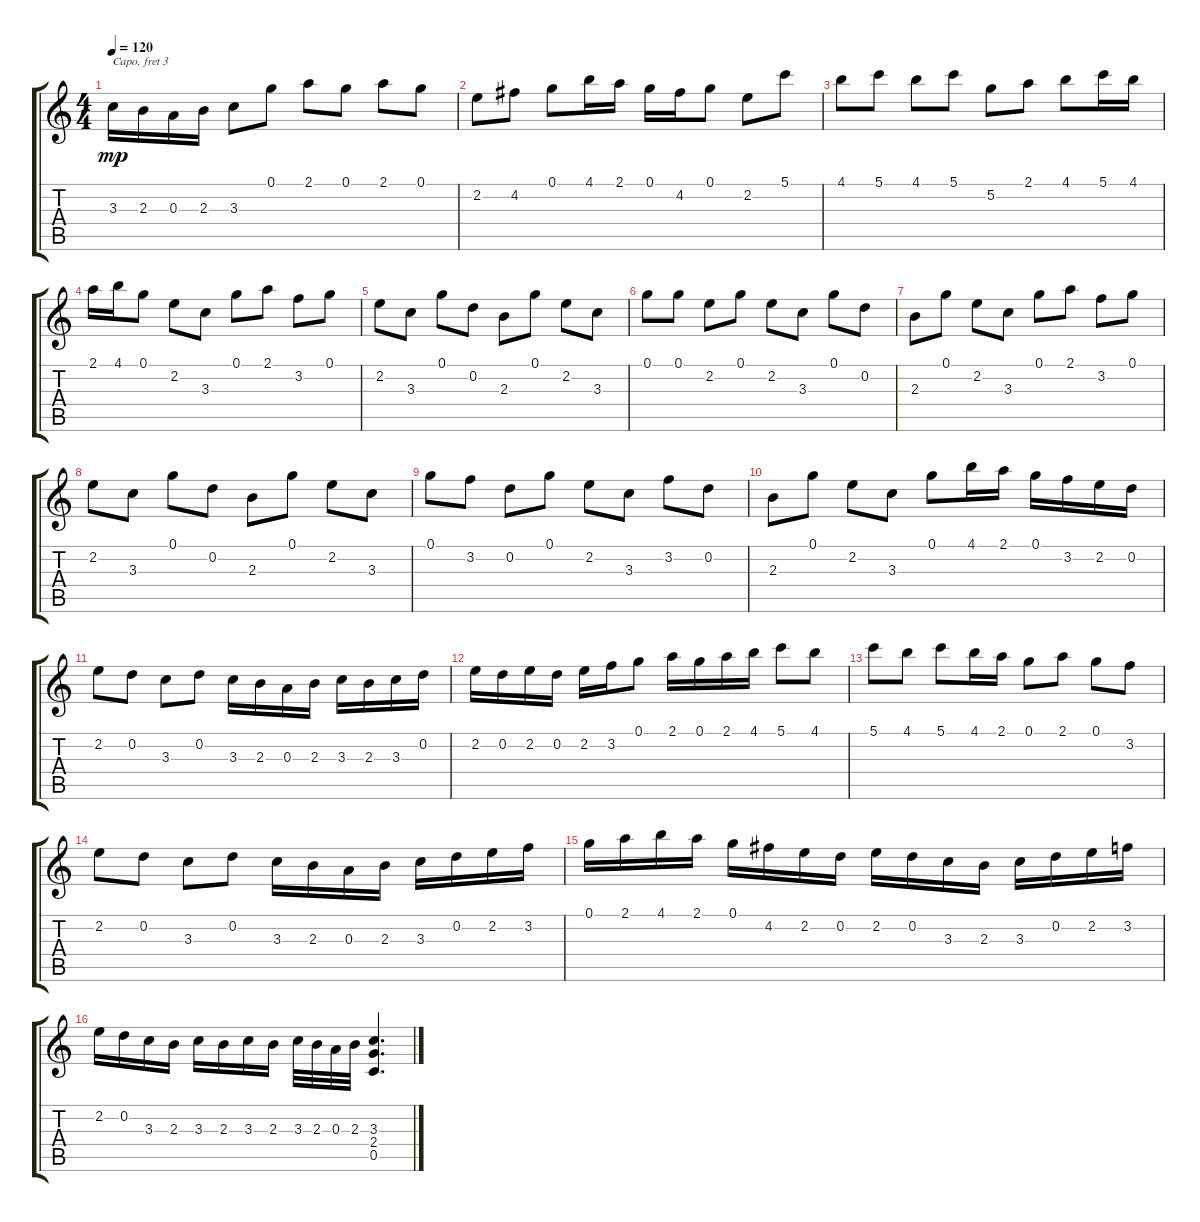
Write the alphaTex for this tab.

\track "" {instrument acousticguitarsteel}
\staff {score tabs}
\capo 3
\tuning (E4 B3 Gb3 D3 A2 E2) {hide}
\ts (4 4)
\tempo 120
\clef g2
\ks c
3.3.16{dy mp} 2.3.16 0.3.16 2.3.16 3.3.8 0.1.8 2.1.8 0.1.8 2.1.8 0.1.8 |
2.2.8 4.2.8 0.1.8 4.1.16 2.1.16 0.1.16 4.2.16 0.1.8 2.2.8 5.1.8 |
4.1.8 5.1.8 4.1.8 5.1.8 5.2.8 2.1.8 4.1.8 5.1.16 4.1.16 |
2.1.16 4.1.16 0.1.8 2.2.8 3.3.8 0.1.8 2.1.8 3.2.8 0.1.8 |
2.2.8 3.3.8 0.1.8 0.2.8 2.3.8 0.1.8 2.2.8 3.3.8 |
0.1.8 0.1.8 2.2.8 0.1.8 2.2.8 3.3.8 0.1.8 0.2.8 |
2.3.8 0.1.8 2.2.8 3.3.8 0.1.8 2.1.8 3.2.8 0.1.8 |
2.2.8 3.3.8 0.1.8 0.2.8 2.3.8 0.1.8 2.2.8 3.3.8 |
0.1.8 3.2.8 0.2.8 0.1.8 2.2.8 3.3.8 3.2.8 0.2.8 |
2.3.8 0.1.8 2.2.8 3.3.8 0.1.8 4.1.16 2.1.16 0.1.16 3.2.16 2.2.16 0.2.16 |
2.2.8 0.2.8 3.3.8 0.2.8 3.3.16 2.3.16 0.3.16 2.3.16 3.3.16 2.3.16 3.3.16 0.2.16 |
2.2.16 0.2.16 2.2.16 0.2.16 2.2.16 3.2.16 0.1.8 2.1.16 0.1.16 2.1.16 4.1.16 5.1.8 4.1.8 |
5.1.8 4.1.8 5.1.8 4.1.16 2.1.16 0.1.8 2.1.8 0.1.8 3.2.8 |
2.2.8 0.2.8 3.3.8 0.2.8 3.3.16 2.3.16 0.3.16 2.3.16 3.3.16 0.2.16 2.2.16 3.2.16 |
0.1.16 2.1.16 4.1.16 2.1.16 0.1.16 4.2.16 2.2.16 0.2.16 2.2.16 0.2.16 3.3.16 2.3.16 3.3.16 0.2.16 2.2.16 3.2.16 |
2.2.16 0.2.16 3.3.16 2.3.16 3.3.16 2.3.16 3.3.16 2.3.16 3.3.32 2.3.32 0.3.32 2.3.32 (3.3 2.4 0.5).4{d}
